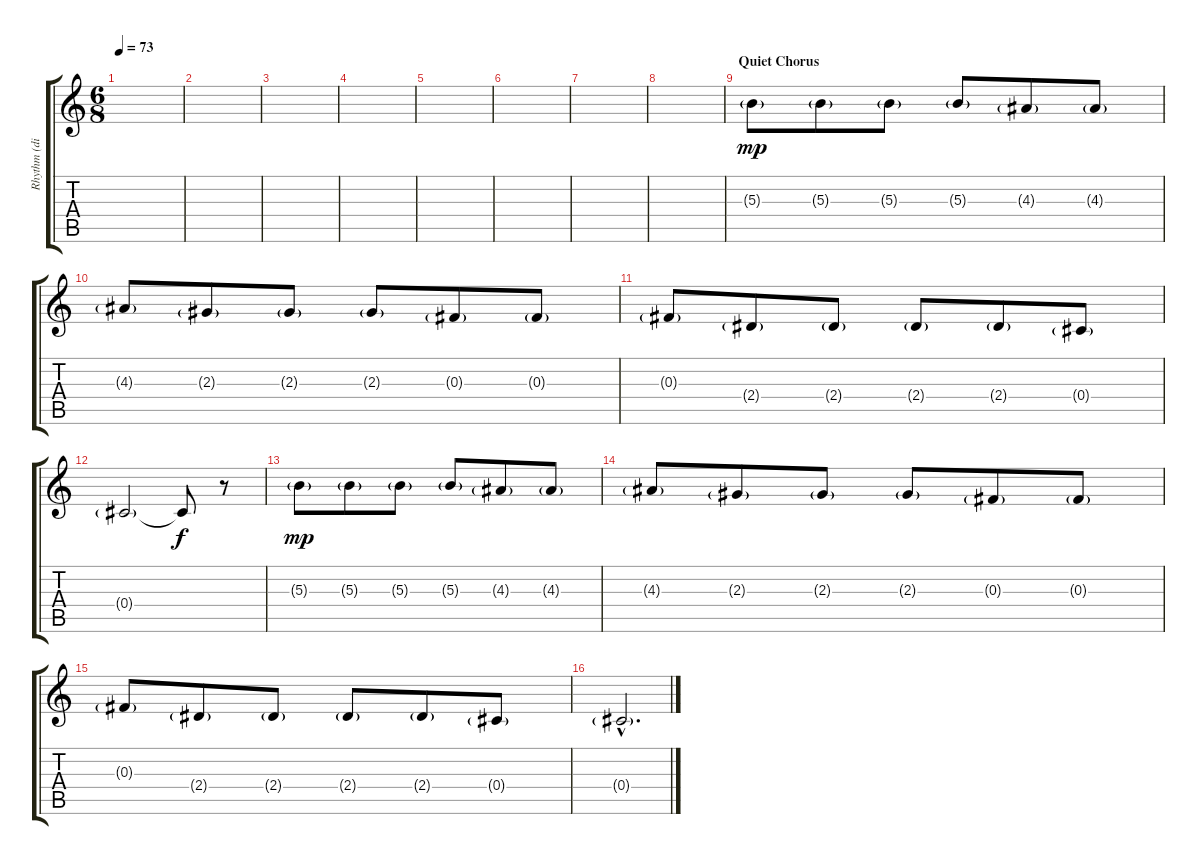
\track ("Rhythm (dist)" "Rhythm (di") {instrument overdrivenguitar}
\staff {score tabs}
\tuning (Eb4 Bb3 Gb3 Db3 Ab2 Eb2) {hide}
\ts (6 8)
\tempo 73
\clef g2
\ks c
|
|
|
|
|
|
|
|
\section ("" "Quiet Chorus")
5.3{g}.8{dy mp} 5.3{g}.8 5.3{g}.8 5.3{g}.8 4.3{g}.8 4.3{g}.8 |
4.3{g}.8 2.3{g}.8 2.3{g}.8 2.3{g}.8 0.3{g}.8 0.3{g}.8 |
0.3{g}.8 2.4{g}.8 2.4{g}.8 2.4{g}.8 2.4{g}.8 0.4{g}.8 |
0.4{g}.2 0.4{t}.8{dy f} r.8 |
5.3{g}.8{dy mp} 5.3{g}.8 5.3{g}.8 5.3{g}.8 4.3{g}.8 4.3{g}.8 |
4.3{g}.8 2.3{g}.8 2.3{g}.8 2.3{g}.8 0.3{g}.8 0.3{g}.8 |
0.3{g}.8 2.4{g}.8 2.4{g}.8 2.4{g}.8 2.4{g}.8 0.4{g}.8 |
0.4{g hac}.2{d}
